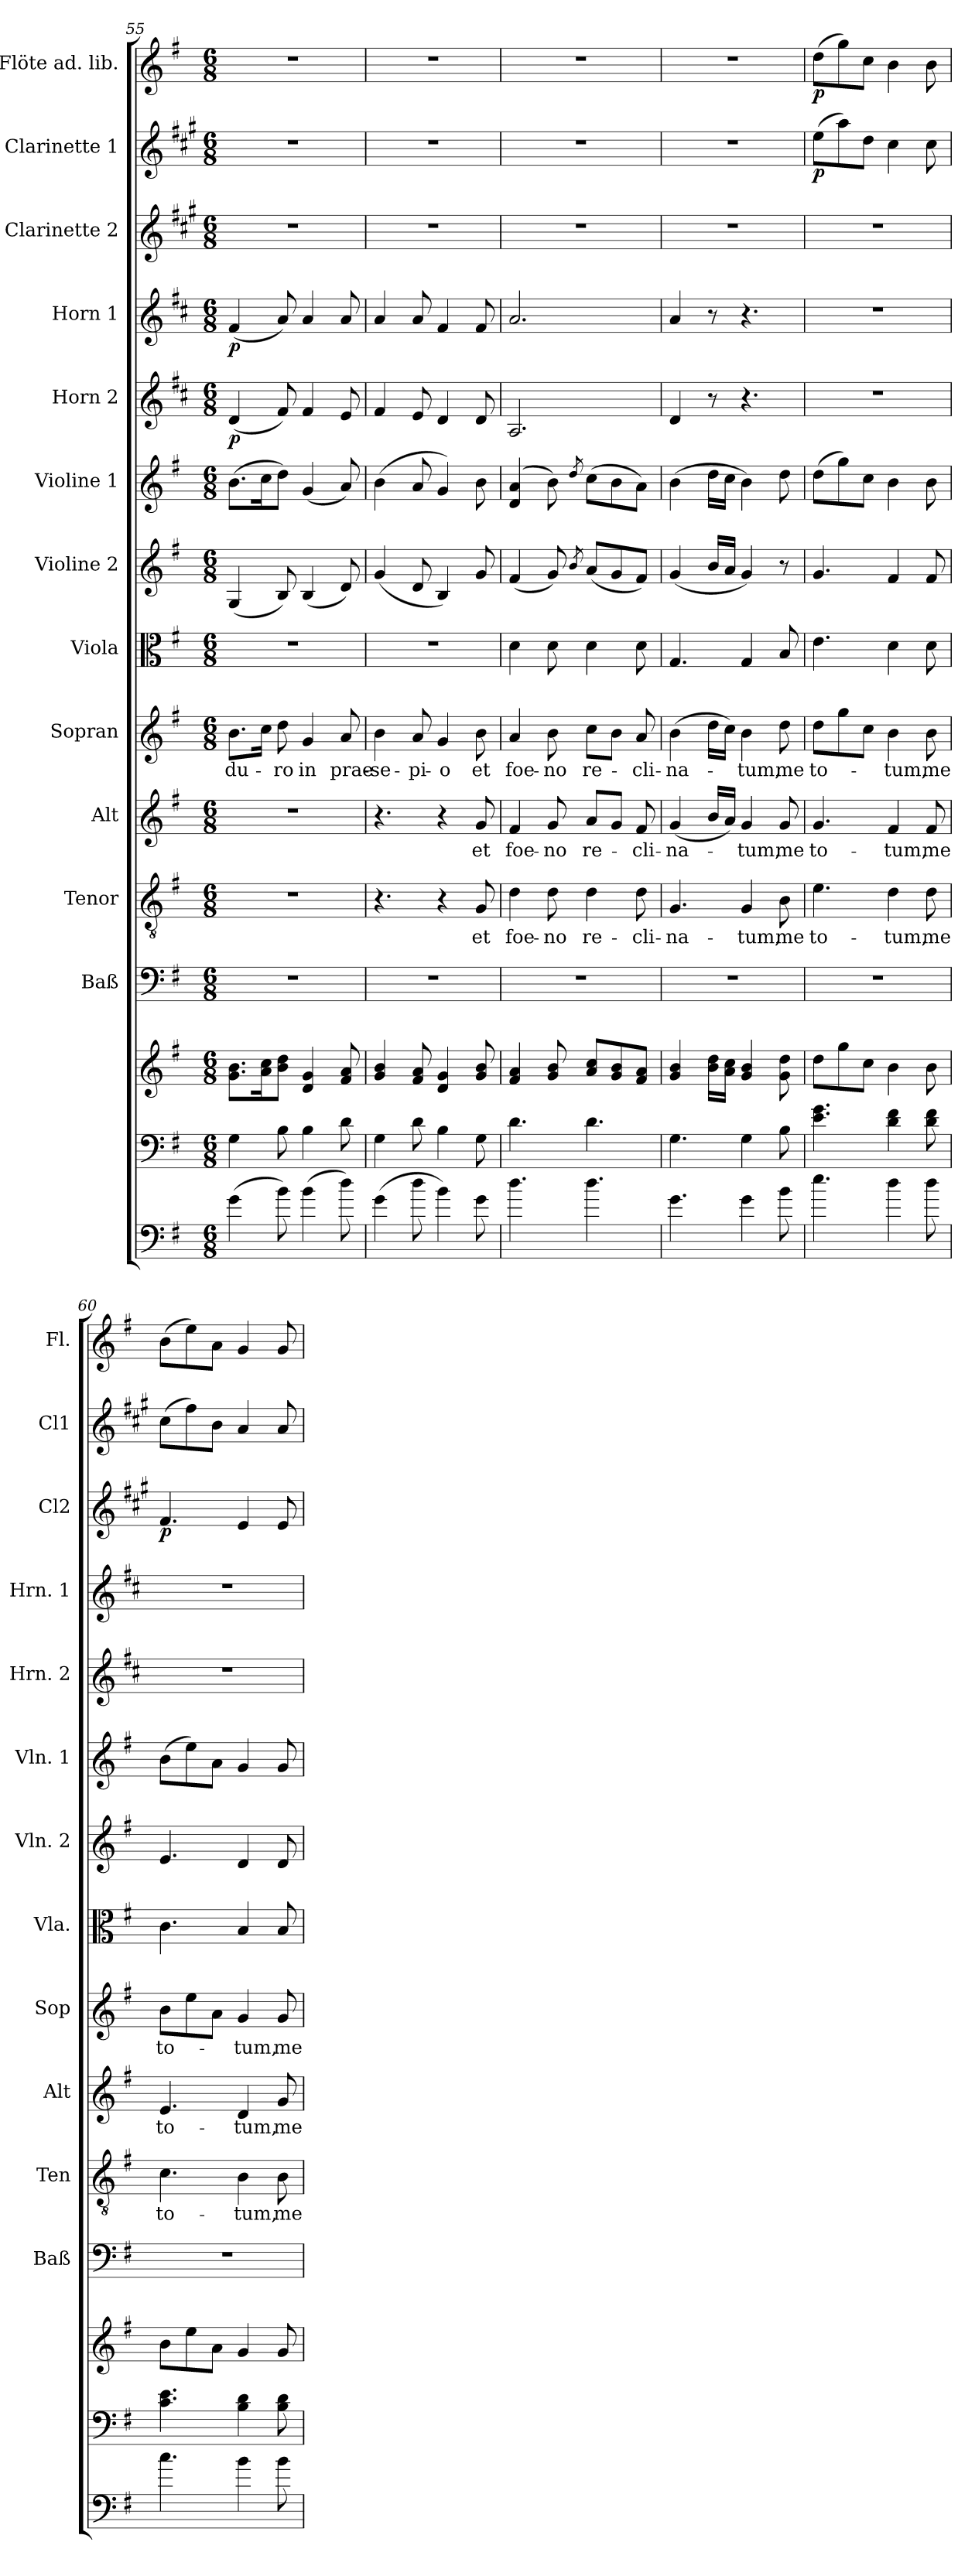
**kern	**kern	**kern	**kern	**kern	**text	**kern	**text	**kern	**text	**kern	**kern	**kern	**kern	**dynam	**kern	**dynam	**kern	**dynam	**kern	**dynam	**kern	**dynam
*part14	*part13	*part13	*part12	*part11	*part11	*part10	*part10	*part9	*part9	*part8	*part7	*part6	*part5	*part5	*part4	*part4	*part3	*part3	*part2	*part2	*part1	*part1
*staff15	*staff14	*staff13	*staff12	*staff11	*staff11	*staff10	*staff10	*staff9	*staff9	*staff8	*staff7	*staff6	*staff5	*staff5	*staff4	*staff4	*staff3	*staff3	*staff2	*staff2	*staff1	*staff1
*	*	*	*I"Baß	*I"Tenor	*	*I"Alt	*	*I"Sopran	*	*I"Viola	*I"Violine 2	*I"Violine 1	*I"Horn 2	*	*I"Horn 1	*	*I"Clarinette 2	*	*I"Clarinette 1	*	*I"Flöte ad. lib.	*
*	*	*	*I'Baß	*I'Ten	*	*I'Alt	*	*I'Sop	*	*I'Vla.	*I'Vln. 2	*I'Vln. 1	*I'Hrn. 2	*	*I'Hrn. 1	*	*I'Cl2	*	*I'Cl1	*	*I'Fl.	*
!!LO:PB:g=z
*clefF4	*clefF4	*clefG2	*clefF4	*clefGv2	*	*clefG2	*	*clefG2	*	*clefC3	*clefG2	*clefG2	*clefG2	*	*clefG2	*	*clefG2	*	*clefG2	*	*clefG2	*
*ITrd7c12	*	*	*	*	*	*	*	*	*	*	*	*	*ITrd4c7	*	*ITrd4c7	*	*ITrd1c2	*	*ITrd1c2	*	*	*
*k[f#]	*k[f#]	*k[f#]	*k[f#]	*k[f#]	*	*k[f#]	*	*k[f#]	*	*k[f#]	*k[f#]	*k[f#]	*k[f#]	*	*k[f#]	*	*k[f#]	*	*k[f#]	*	*k[f#]	*
*G:	*G:	*G:	*G:	*G:	*	*G:	*	*G:	*	*G:	*G:	*G:	*G:	*	*G:	*	*G:	*	*G:	*	*G:	*
*M6/8	*M6/8	*M6/8	*M6/8	*M6/8	*	*M6/8	*	*M6/8	*	*M6/8	*M6/8	*M6/8	*M6/8	*	*M6/8	*	*M6/8	*	*M6/8	*	*M6/8	*
=55	=55	=55	=55	=55	=55	=55	=55	=55	=55	=55	=55	=55	=55	=55	=55	=55	=55	=55	=55	=55	=55	=55
!	!	!	!	!	!	!	!	!	!LO:LY:b	!	!	!	!	!LO:DY:b	!	!LO:DY:b	!	!	!	!	!	!
(>4G\	4G\	8.g\ 8.b\L	2.r	2.r	.	2.r	.	8.b\L	du-	2.r	(<4G/	(>8.b\L	(<4G/	p	(<4B/	p	2.r	.	2.r	.	2.r	.
.	.	16a\ 16cc\k	.	.	.	.	.	16cc\Jk	.	.	.	16cc\k	.	.	.	.	.	.	.	.	.	.
!	!	!	!	!	!	!	!	!	!LO:LY:b	!	!	!	!	!	!	!	!	!	!	!	!	!
8B\)	8B\	8b\ 8dd\J	.	.	.	.	.	8dd\	-ro	.	8B/)	8dd\J)	8B/)	.	8d/)	.	.	.	.	.	.	.
!	!	!	!	!	!	!	!	!	!LO:LY:b	!	!	!	!	!	!	!	!	!	!	!	!	!
(>4B\	4B\	4d/ 4g/	.	.	.	.	.	4g/	in	.	(<4B/	(<4g/	4B/	.	4d/	.	.	.	.	.	.	.
!	!	!	!	!	!	!	!	!	!LO:LY:b	!	!	!	!	!	!	!	!	!	!	!	!	!
8d\)	8d\	8f#/ 8a/	.	.	.	.	.	8a/	prae-	.	8d/)	8a/)	8A/	.	8d/	.	.	.	.	.	.	.
=56	=56	=56	=56	=56	=56	=56	=56	=56	=56	=56	=56	=56	=56	=56	=56	=56	=56	=56	=56	=56	=56	=56
!	!	!	!	!	!	!	!	!	!LO:LY:b	!	!	!	!	!	!	!	!	!	!	!	!	!
(>4G\	4G\	4g/ 4b/	2.r	4.r	.	4.r	.	4b\	-se-	2.r	(<4g/	(<4b\	4B/	.	4d/	.	2.r	.	2.r	.	2.r	.
!	!	!	!	!	!	!	!	!	!LO:LY:b	!	!	!	!	!	!	!	!	!	!	!	!	!
8d\	8d\	8f#/ 8a/	.	.	.	.	.	8a/	-pi-	.	8d/	8a/	8A/	.	8d/	.	.	.	.	.	.	.
!	!	!	!	!	!	!	!	!	!LO:LY:b	!	!	!	!	!	!	!	!	!	!	!	!	!
4B\)	4B\	4d/ 4g/	.	4r	.	4r	.	4g/	-o	.	4B/)	4g/)	4G/	.	4B/	.	.	.	.	.	.	.
!	!	!	!	!	!LO:LY:b	!	!LO:LY:b	!	!LO:LY:b	!	!	!	!	!	!	!	!	!	!	!	!	!
8G\	8G\	8g/ 8b/	.	8G/	et	8g/	et	8b\	et	.	8g/	8b\	8G/	.	8B/	.	.	.	.	.	.	.
=57	=57	=57	=57	=57	=57	=57	=57	=57	=57	=57	=57	=57	=57	=57	=57	=57	=57	=57	=57	=57	=57	=57
!	!	!	!	!	!LO:LY:b	!	!LO:LY:b	!	!LO:LY:b	!	!	!	!	!	!	!	!	!	!	!	!	!
4.d\	4.d\	4f#/ 4a/	2.r	4d\	foe-	4f#/	foe-	4a/	foe-	4d\	(<4f#/	(4d/ 4a/	2.D/	.	2.d/	.	2.r	.	2.r	.	2.r	.
!	!	!	!	!	!LO:LY:b	!	!LO:LY:b	!	!LO:LY:b	!	!	!	!	!	!	!	!	!	!	!	!	!
.	.	8g/ 8b/	.	8d\	-no	8g/	-no	8b\	-no	8d\	8g/)	8b\)	.	.	.	.	.	.	.	.	.	.
.	.	.	.	.	.	.	.	.	.	.	8qb/	8qdd/	.	.	.	.	.	.	.	.	.	.
!	!	!	!	!	!LO:LY:b	!	!LO:LY:b	!	!LO:LY:b	!	!	!	!	!	!	!	!	!	!	!	!	!
4.d\	4.d\	8a/ 8cc/L	.	4d\	re-	8a/L	re-	8cc\L	re-	4d\	(<8a/L	(>8cc\L	.	.	.	.	.	.	.	.	.	.
.	.	8g/ 8b/	.	.	.	8g/J	.	8b\J	.	.	8g/	8b\	.	.	.	.	.	.	.	.	.	.
!	!	!	!	!	!LO:LY:b	!	!LO:LY:b	!	!LO:LY:b	!	!	!	!	!	!	!	!	!	!	!	!	!
.	.	8f#/ 8a/J	.	8d\	-cli-	8f#/	-cli-	8a/	-cli-	8d\	8f#/J)	8a\J)	.	.	.	.	.	.	.	.	.	.
=58	=58	=58	=58	=58	=58	=58	=58	=58	=58	=58	=58	=58	=58	=58	=58	=58	=58	=58	=58	=58	=58	=58
!	!	!	!	!	!LO:LY:b	!	!LO:LY:b	!	!LO:LY:b	!	!	!	!	!	!	!	!	!	!	!	!	!
4.G\	4.G\	4g/ 4b/	2.r	4.G/	-na-	(<4g/	-na-	(>4b\	-na-	4.G/	(<4g/	(>4b\	4G/	.	4d/	.	2.r	.	2.r	.	2.r	.
.	.	16b\ 16dd\LL	.	.	.	16b/LL	.	16dd\LL	.	.	16b/LL	16dd\LL	8r	.	8r	.	.	.	.	.	.	.
.	.	16a\ 16cc\JJ	.	.	.	16a/JJ)	.	16cc\JJ)	.	.	16a/JJ	16cc\JJ	.	.	.	.	.	.	.	.	.	.
!	!	!	!	!	!LO:LY:b	!	!LO:LY:b	!	!LO:LY:b	!	!	!	!	!	!	!	!	!	!	!	!	!
4G\	4G\	4g/ 4b/	.	4G/	-tum,	4g/	-tum,	4b\	-tum,	4G/	4g/)	4b\)	4.r	.	4.r	.	.	.	.	.	.	.
!	!	!	!	!	!LO:LY:b	!	!LO:LY:b	!	!LO:LY:b	!	!	!	!	!	!	!	!	!	!	!	!	!
8B\	8B\	8g\ 8dd\	.	8B\	me	8g/	me	8dd\	me	8B/	8r	8dd\	.	.	.	.	.	.	.	.	.	.
=59	=59	=59	=59	=59	=59	=59	=59	=59	=59	=59	=59	=59	=59	=59	=59	=59	=59	=59	=59	=59	=59	=59
!	!	!	!	!	!LO:LY:b	!	!LO:LY:b	!	!LO:LY:b	!	!	!	!	!	!	!	!	!	!	!LO:DY:b	!	!LO:DY:b
4.e\	4.e\ 4.g\	8dd\L	2.r	4.e\	to-	4.g/	to-	8dd\L	to-	4.e\	4.g/	(>8dd\L	2.r	.	2.r	.	2.r	.	(>8dd\L	p	(>8dd\L	p
.	.	8gg\	.	.	.	.	.	8gg\	.	.	.	8gg\)	.	.	.	.	.	.	8gg\)	.	8gg\)	.
.	.	8cc\J	.	.	.	.	.	8cc\J	.	.	.	8cc\J	.	.	.	.	.	.	8cc\J	.	8cc\J	.
!	!	!	!	!	!LO:LY:b	!	!LO:LY:b	!	!LO:LY:b	!	!	!	!	!	!	!	!	!	!	!	!	!
4d\	4d\ 4f#\	4b\	.	4d\	-tum,	4f#/	-tum,	4b\	-tum,	4d\	4f#/	4b\	.	.	.	.	.	.	4b\	.	4b\	.
!	!	!	!	!	!LO:LY:b	!	!LO:LY:b	!	!LO:LY:b	!	!	!	!	!	!	!	!	!	!	!	!	!
8d\	8d\ 8f#\	8b\	.	8d\	me	8f#/	me	8b\	me	8d\	8f#/	8b\	.	.	.	.	.	.	8b\	.	8b\	.
!!LO:PB:g=z
=60	=60	=60	=60	=60	=60	=60	=60	=60	=60	=60	=60	=60	=60	=60	=60	=60	=60	=60	=60	=60	=60	=60
!	!	!	!	!	!LO:LY:b	!	!LO:LY:b	!	!LO:LY:b	!	!	!	!	!	!	!	!	!LO:DY:b	!	!	!	!
4.c\	4.c\ 4.e\	8b\L	2.r	4.c\	to-	4.e/	to-	8b\L	to-	4.c\	4.e/	(>8b\L	2.r	.	2.r	.	4.e/	p	(>8b\L	.	(>8b\L	.
.	.	8ee\	.	.	.	.	.	8ee\	.	.	.	8ee\)	.	.	.	.	.	.	8ee\)	.	8ee\)	.
.	.	8a\J	.	.	.	.	.	8a\J	.	.	.	8a\J	.	.	.	.	.	.	8a\J	.	8a\J	.
!	!	!	!	!	!LO:LY:b	!	!LO:LY:b	!	!LO:LY:b	!	!	!	!	!	!	!	!	!	!	!	!	!
4B\	4B\ 4d\	4g/	.	4B\	-tum,	4d/	-tum,	4g/	-tum,	4B/	4d/	4g/	.	.	.	.	4d/	.	4g/	.	4g/	.
!	!	!	!	!	!LO:LY:b	!	!LO:LY:b	!	!LO:LY:b	!	!	!	!	!	!	!	!	!	!	!	!	!
8B\	8B\ 8d\	8g/	.	8B\	me	8g/	me	8g/	me	8B/	8d/	8g/	.	.	.	.	8d/	.	8g/	.	8g/	.
=	=	=	=	=	=	=	=	=	=	=	=	=	=	=	=	=	=	=	=	=	=	=
*-	*-	*-	*-	*-	*-	*-	*-	*-	*-	*-	*-	*-	*-	*-	*-	*-	*-	*-	*-	*-	*-	*-
